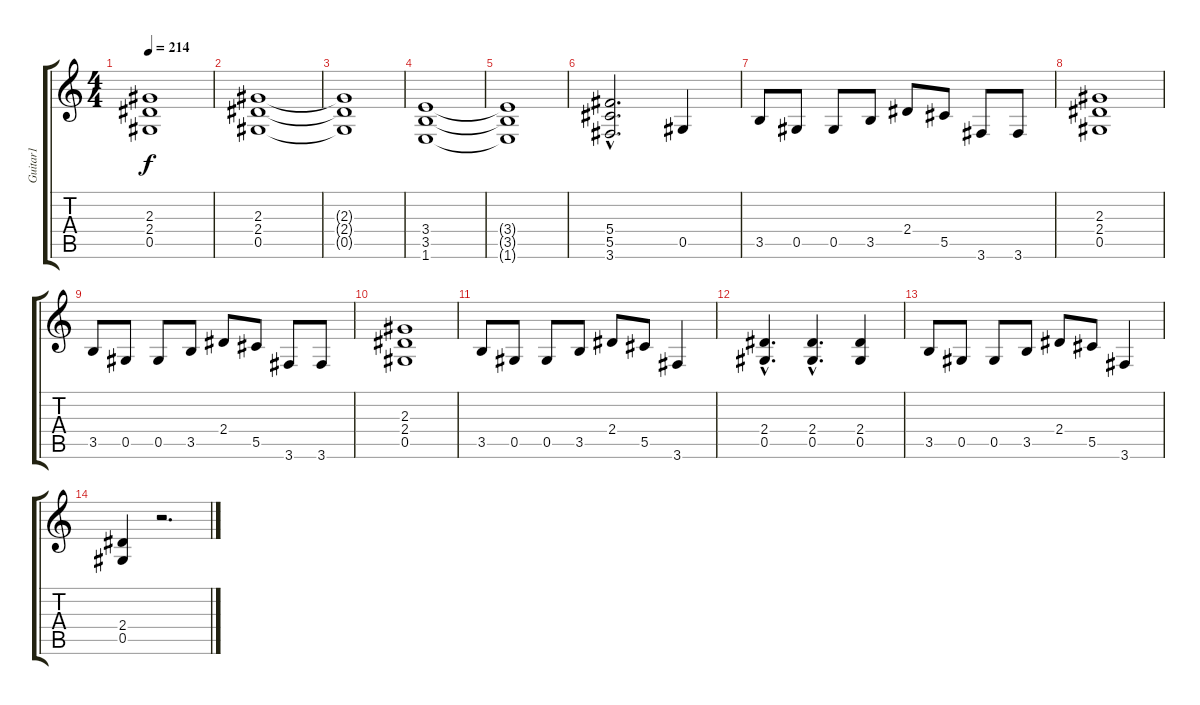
\track ("Guitar1" "Guitar1") {instrument distortionguitar}
\staff {score tabs}
\tuning (Eb4 Bb3 Gb3 Db3 Ab2 Eb2) {hide}
\ts (4 4)
\tempo 214
\clef g2
\ks c
(2.3{t} 2.4{t} 0.5{t}).1{dy f} |
(2.3 2.4 0.5).1 |
(2.3{t} 2.4{t} 0.5{t}).1 |
(3.4 3.5 1.6).1 |
(3.4{t} 3.5{t} 1.6{t}).1 |
(5.4{hac} 5.5{hac} 3.6{hac}).2{d} 0.5.4 |
3.5.8 0.5.8 0.5.8 3.5.8 2.4.8 5.5.8 3.6.8 3.6.8 |
(2.3 2.4 0.5).1 |
3.5.8 0.5.8 0.5.8 3.5.8 2.4.8 5.5.8 3.6.8 3.6.8 |
(2.3 2.4 0.5).1 |
3.5.8 0.5.8 0.5.8 3.5.8 2.4.8 5.5.8 3.6.4 |
(2.4{hac} 0.5{hac}).4{d} (2.4{hac} 0.5{hac}).4{d} (2.4 0.5).4 |
3.5.8 0.5.8 0.5.8 3.5.8 2.4.8 5.5.8 3.6.4 |
(2.4 0.5).4 r.2{d}
